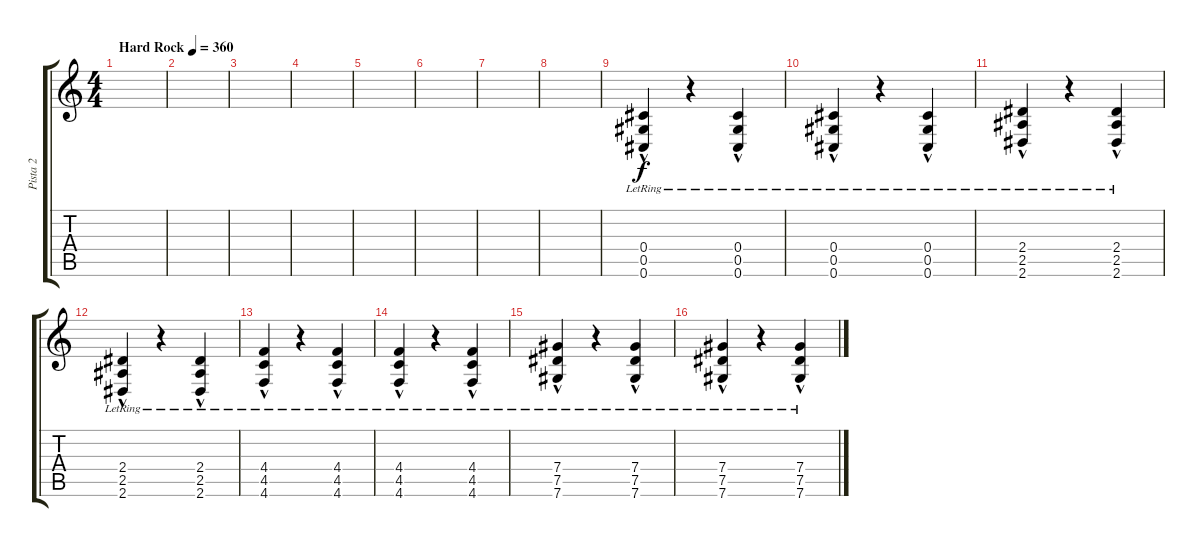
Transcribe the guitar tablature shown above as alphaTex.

\track ("Pista 2" "Pista 2") {instrument overdrivenguitar}
\staff {score tabs}
\tuning (Eb4 Bb3 Gb3 Db3 Ab2 Db2) {hide}
\ts (4 4)
\tempo (360 "Hard Rock")
\clef g2
\ks c
|
|
|
|
|
|
|
|
(0.4{hac lr} 0.5{hac lr} 0.6{hac lr}).4 r.4 (0.4{hac lr} 0.5{hac lr} 0.6{hac lr}).4 |
(0.4{hac lr} 0.5{hac lr} 0.6{hac lr}).4 r.4 (0.4{hac lr} 0.5{hac lr} 0.6{hac lr}).4 |
(2.4{hac lr} 2.5{hac lr} 2.6{hac lr}).4 r.4 (2.4{hac lr} 2.5{hac lr} 2.6{hac lr}).4 |
(2.4{hac lr} 2.5{hac lr} 2.6{hac lr}).4 r.4 (2.4{hac lr} 2.5{hac lr} 2.6{hac lr}).4 |
(4.4{hac lr} 4.5{hac lr} 4.6{hac lr}).4 r.4 (4.4{hac lr} 4.5{hac lr} 4.6{hac lr}).4 |
(4.4{hac lr} 4.5{hac lr} 4.6{hac lr}).4 r.4 (4.4{hac lr} 4.5{hac lr} 4.6{hac lr}).4 |
(7.4{hac lr} 7.5{hac lr} 7.6{hac lr}).4 r.4 (7.4{hac lr} 7.5{hac lr} 7.6{hac lr}).4 |
(7.4{hac lr} 7.5{hac lr} 7.6{hac lr}).4 r.4 (7.4{hac lr} 7.5{hac lr} 7.6{hac lr}).4
